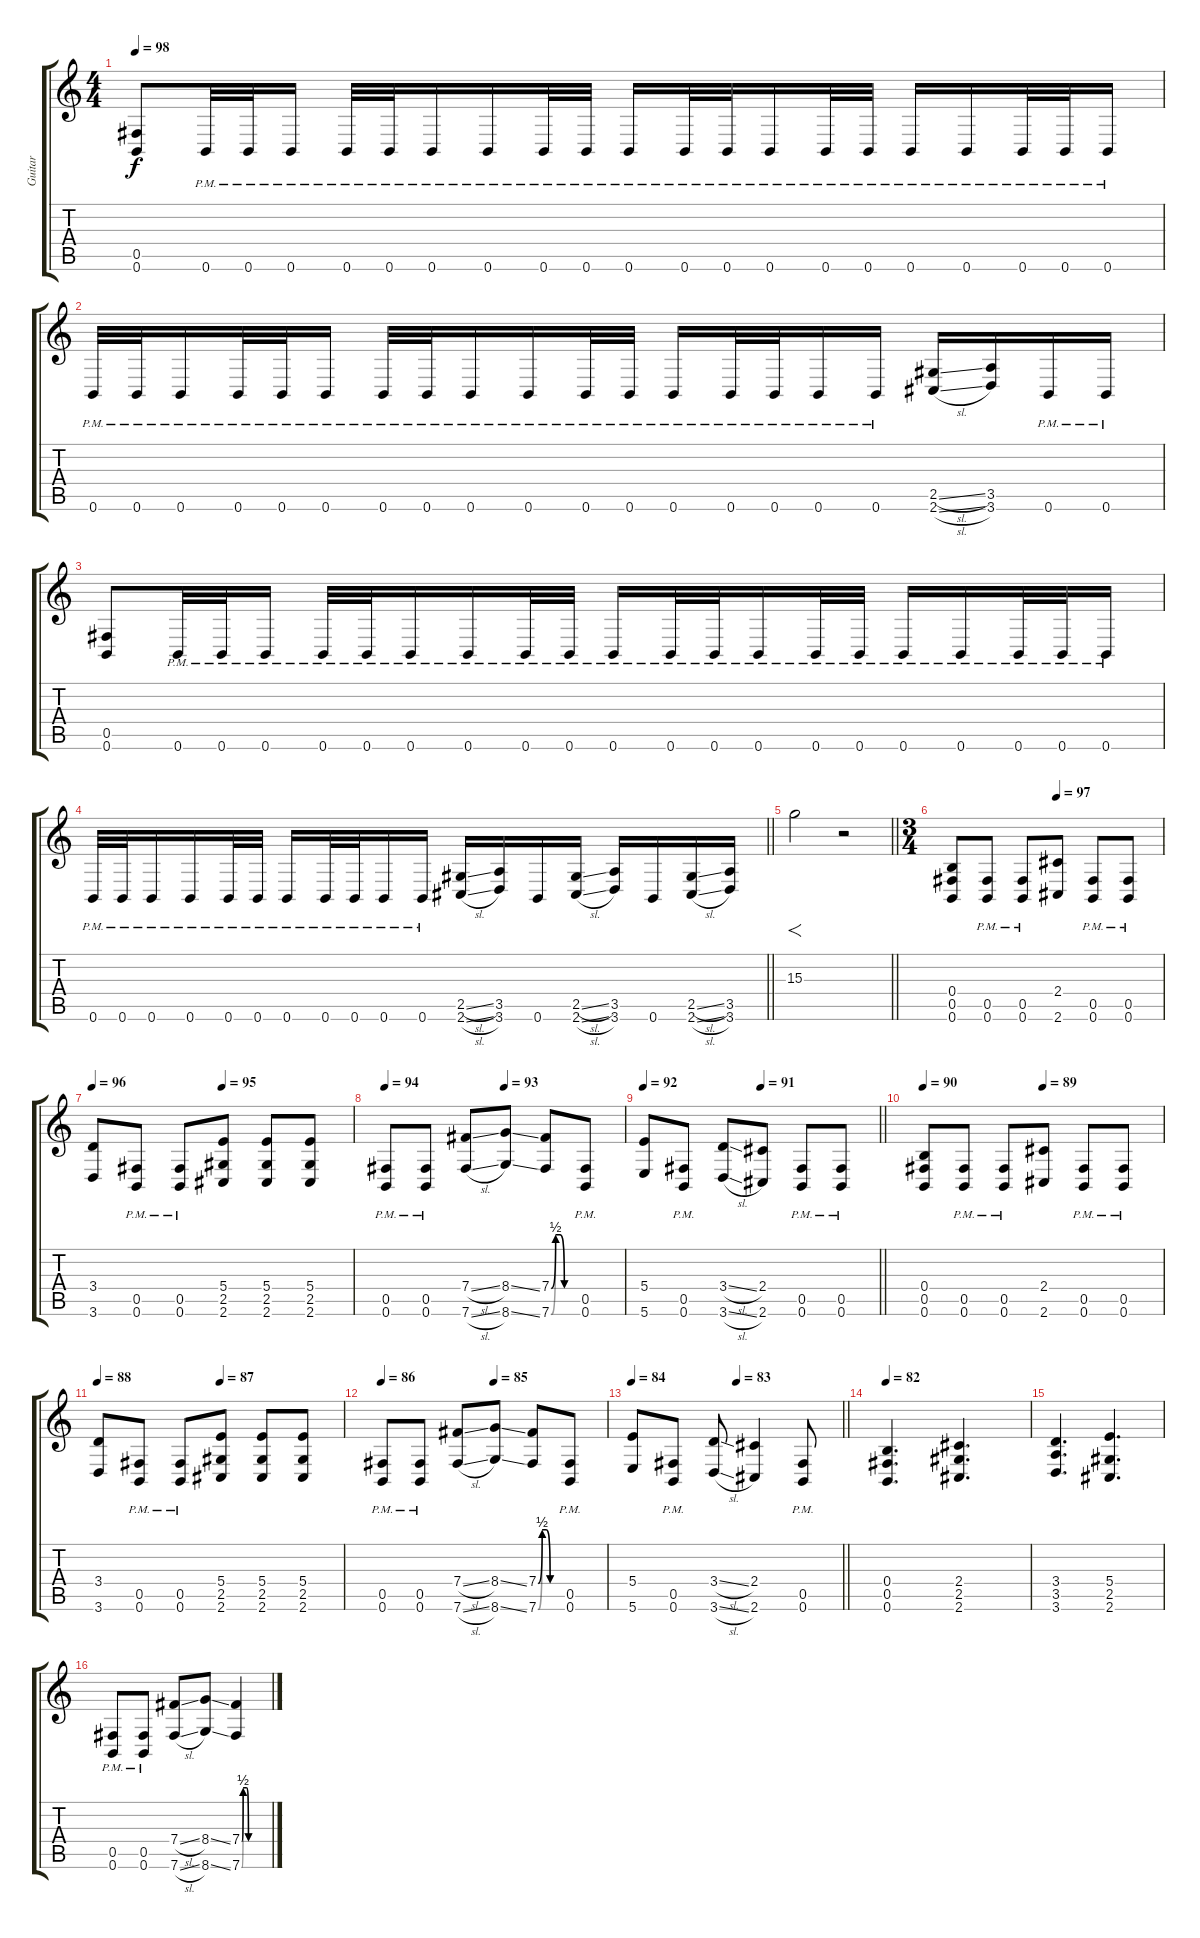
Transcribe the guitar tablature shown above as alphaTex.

\track ("Guitar" "Guitar") {instrument distortionguitar}
\staff {score tabs}
\tuning (Db4 Ab3 E3 B2 Gb2 B1) {hide}
\ts (4 4)
\tempo 98
\clef g2
\ks c
(0.5 0.6).8{dy f} 0.6{pm}.32 0.6{pm}.32 0.6{pm}.16 0.6{pm}.32 0.6{pm}.32 0.6{pm}.16 0.6{pm}.16 0.6{pm}.32 0.6{pm}.32 0.6{pm}.16 0.6{pm}.32 0.6{pm}.32 0.6{pm}.16 0.6{pm}.32 0.6{pm}.32 0.6{pm}.16 0.6{pm}.16 0.6{pm}.32 0.6{pm}.32 0.6{pm}.16 |
0.6{pm}.32 0.6{pm}.32 0.6{pm}.16 0.6{pm}.32 0.6{pm}.32 0.6{pm}.16 0.6{pm}.32 0.6{pm}.32 0.6{pm}.16 0.6{pm}.16 0.6{pm}.32 0.6{pm}.32 0.6{pm}.16 0.6{pm}.32 0.6{pm}.32 0.6{pm}.16 0.6{pm}.16 (2.5{sl} 2.6{sl}).16 (3.5 3.6).16 0.6{pm}.16 0.6{pm}.16 |
(0.5 0.6).8 0.6{pm}.32 0.6{pm}.32 0.6{pm}.16 0.6{pm}.32 0.6{pm}.32 0.6{pm}.16 0.6{pm}.16 0.6{pm}.32 0.6{pm}.32 0.6{pm}.16 0.6{pm}.32 0.6{pm}.32 0.6{pm}.16 0.6{pm}.32 0.6{pm}.32 0.6{pm}.16 0.6{pm}.16 0.6{pm}.32 0.6{pm}.32 0.6{pm}.16 |
\barLineRight lightlight
0.6{pm}.32 0.6{pm}.32 0.6{pm}.16 0.6{pm}.16 0.6{pm}.32 0.6{pm}.32 0.6{pm}.16 0.6{pm}.32 0.6{pm}.32 0.6{pm}.16 0.6{pm}.16 (2.5{sl} 2.6{sl}).16 (3.5 3.6).16 0.6.16 (2.5{sl} 2.6{sl}).16 (3.5 3.6).16 0.6.16 (2.5{sl} 2.6{sl}).16 (3.5 3.6).16 |
\barLineRight lightlight
15.3.2{f instrument reversecymbal} r.2{instrument distortionguitar} |
\ts (3 4)
\section ("" "")
\tempo (97 0.5)
(0.4 0.5 0.6).8 (0.5{pm} 0.6{pm}).8 (0.5{pm} 0.6{pm}).8 (2.4 2.6).8 (0.5{pm} 0.6{pm}).8 (0.5{pm} 0.6{pm}).8 |
\tempo 96
\tempo (95 0.5)
(3.4 3.6).8 (0.5{pm} 0.6{pm}).8 (0.5{pm} 0.6{pm}).8 (5.4 2.5 2.6).8 (5.4 2.5 2.6).8 (5.4 2.5 2.6).8 |
\tempo 94
\tempo (93 0.5)
(0.5{pm} 0.6{pm}).8 (0.5{pm} 0.6{pm}).8 (7.4{sl} 7.6{sl}).8 (8.4{ss} 8.6{ss}).8 (7.4{be (custom 0 0 10 2 20 2 30 0 60 0)} 7.6{be (custom 0 0 10 2 20 2 30 0 60 0)}).8 (0.5{pm} 0.6{pm}).8 |
\tempo 92
\tempo (91 0.5)
\barLineRight lightlight
(5.4 5.6).8 (0.5{pm} 0.6{pm}).8 (3.4{sl} 3.6{sl}).8 (2.4 2.6).8 (0.5{pm} 0.6{pm}).8 (0.5{pm} 0.6{pm}).8 |
\tempo 90
\tempo (89 0.5)
(0.4 0.5 0.6).8 (0.5{pm} 0.6{pm}).8 (0.5{pm} 0.6{pm}).8 (2.4 2.6).8 (0.5{pm} 0.6{pm}).8 (0.5{pm} 0.6{pm}).8 |
\tempo 88
\tempo (87 0.5)
(3.4 3.6).8 (0.5{pm} 0.6{pm}).8 (0.5{pm} 0.6{pm}).8 (5.4 2.5 2.6).8 (5.4 2.5 2.6).8 (5.4 2.5 2.6).8 |
\tempo 86
\tempo (85 0.5)
(0.5{pm} 0.6{pm}).8 (0.5{pm} 0.6{pm}).8 (7.4{sl} 7.6{sl}).8 (8.4{ss} 8.6{ss}).8 (7.4{be (custom 0 0 10 2 20 2 30 0 60 0)} 7.6{be (custom 0 0 10 2 20 2 30 0 60 0)}).8 (0.5{pm} 0.6{pm}).8 |
\tempo 84
\tempo (83 0.5)
\barLineRight lightlight
(5.4 5.6).8 (0.5{pm} 0.6{pm}).8 (3.4{sl} 3.6{sl}).8 (2.4 2.6).4 (0.5{pm} 0.6{pm}).8 |
\tempo 82
(0.4 0.5 0.6).4{d} (2.4 2.5 2.6).4{d} |
(3.4 3.5 3.6).4{d} (5.4 2.5 2.6).4{d} |
(0.5{pm} 0.6{pm}).8 (0.5{pm} 0.6{pm}).8 (7.4{sl} 7.6{sl}).8 (8.4{ss} 8.6{ss}).8 (7.4{be (custom 0 0 3 2 11 2 15 0 60 0)} 7.6{be (custom 0 0 3 2 10 2 15 0 60 0)}).4
